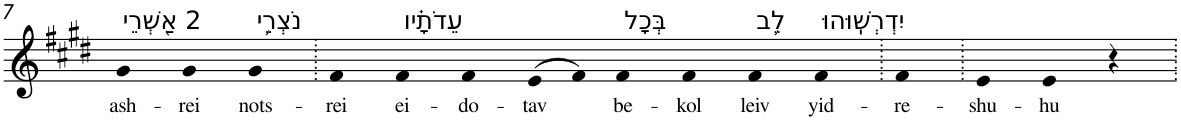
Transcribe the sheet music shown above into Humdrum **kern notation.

**kern	**text
*part1	*part1
*staff1	*staff1
*I"Piano	*
*I'Pno	*
!!LO:PB:g=z
*clefG2	*
*k[f#c#g#d#]	*
*E:	*
=7	=7
!LO:TX:a:t=2 אַ֭שְׁרֵי	!
!	!LO:LY:b
4g#	ash-
!	!LO:LY:b
4g#	-rei
!LO:TX:a:t=נֹצְרֵ֥י	!
!	!LO:LY:b
4g#	nots-
=8.	=8.
!	!LO:LY:b
4f#	-rei
!LO:TX:a:t=עֵדֹתָ֗יו	!
!	!LO:LY:b
4f#	ei-
!	!LO:LY:b
4f#	-do-
!	!LO:LY:b
(>8e	-tav
8f#)	.
!LO:TX:a:t=בְּכָל	!
!	!LO:LY:b
4f#	be-
!	!LO:LY:b
4f#	-kol
!LO:TX:a:t=לֵ֥ב	!
!	!LO:LY:b
4f#	leiv
!LO:TX:a:t=יִדְרְשֽׁוּהוּ	!
!	!LO:LY:b
4f#	yid-
=9.	=9.
!	!LO:LY:b
4f#	-re-
=10.	=10.
!	!LO:LY:b
4e	-shu-
!	!LO:LY:b
4e	-hu
4r	.
=.	=.
*-	*-
